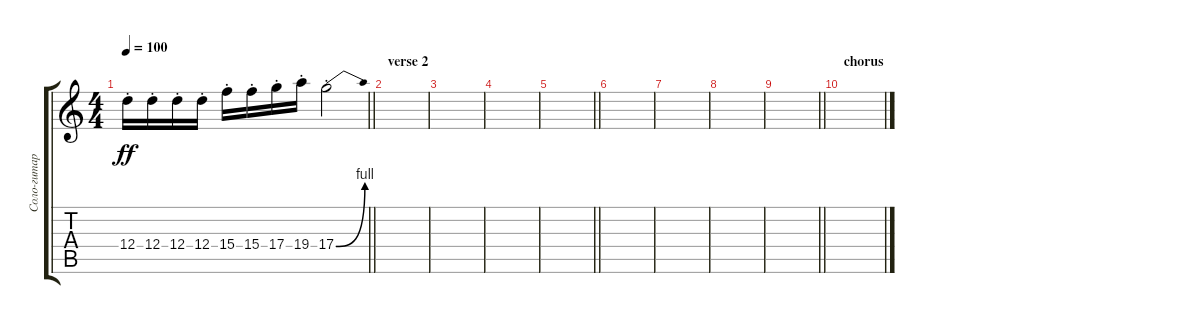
\track ("Соло-гитара" "Соло-гитар") {instrument distortionguitar}
\staff {score tabs}
\tuning (E4 B3 G3 D3 A2 D2) {hide}
\ts (4 4)
\tempo 100
\clef g2
\barLineRight lightlight
\ks c
12.4{st}.16{dy ff} 12.4{st}.16 12.4{st}.16 12.4{st}.16 15.4{st}.16 15.4{st}.16 17.4{st}.16 19.4{st}.16 17.4{be (bend 0 0 60 4) st}.2 |
\section ("" "verse 2")
|
|
|
\barLineRight lightlight
|
|
|
|
\barLineRight lightlight
|
\section ("" "chorus")
